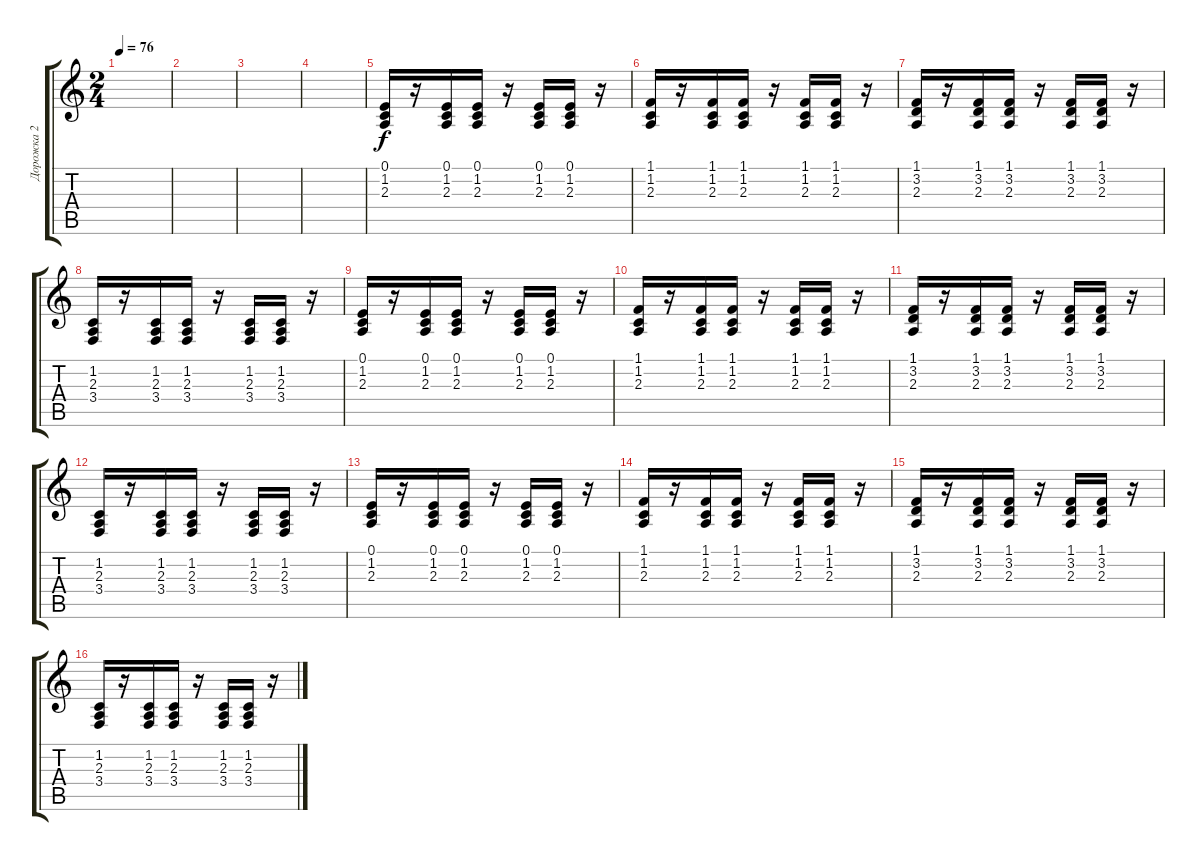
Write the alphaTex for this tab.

\track ("Дорожка 2" "Дорожка 2") {instrument churchorgan}
\staff {score tabs}
\tuning (E4 B3 G3 D3 A2 E2) {hide}
\ts (2 4)
\tempo 76
\clef g2
\ks c
|
|
|
|
(0.1 1.2 2.3).16 r.16 (0.1 1.2 2.3).16 (0.1 1.2 2.3).16 r.16 (0.1 1.2 2.3).16 (0.1 1.2 2.3).16 r.16 |
(1.1 1.2 2.3).16 r.16 (1.1 1.2 2.3).16 (1.1 1.2 2.3).16 r.16 (1.1 1.2 2.3).16 (1.1 1.2 2.3).16 r.16 |
(1.1 3.2 2.3).16 r.16 (1.1 3.2 2.3).16 (1.1 3.2 2.3).16 r.16 (1.1 3.2 2.3).16 (1.1 3.2 2.3).16 r.16 |
(1.2 2.3 3.4).16 r.16 (1.2 2.3 3.4).16 (1.2 2.3 3.4).16 r.16 (1.2 2.3 3.4).16 (1.2 2.3 3.4).16 r.16 |
(0.1 1.2 2.3).16 r.16 (0.1 1.2 2.3).16 (0.1 1.2 2.3).16 r.16 (0.1 1.2 2.3).16 (0.1 1.2 2.3).16 r.16 |
(1.1 1.2 2.3).16 r.16 (1.1 1.2 2.3).16 (1.1 1.2 2.3).16 r.16 (1.1 1.2 2.3).16 (1.1 1.2 2.3).16 r.16 |
(1.1 3.2 2.3).16 r.16 (1.1 3.2 2.3).16 (1.1 3.2 2.3).16 r.16 (1.1 3.2 2.3).16 (1.1 3.2 2.3).16 r.16 |
(1.2 2.3 3.4).16 r.16 (1.2 2.3 3.4).16 (1.2 2.3 3.4).16 r.16 (1.2 2.3 3.4).16 (1.2 2.3 3.4).16 r.16 |
(0.1 1.2 2.3).16 r.16 (0.1 1.2 2.3).16 (0.1 1.2 2.3).16 r.16 (0.1 1.2 2.3).16 (0.1 1.2 2.3).16 r.16 |
(1.1 1.2 2.3).16 r.16 (1.1 1.2 2.3).16 (1.1 1.2 2.3).16 r.16 (1.1 1.2 2.3).16 (1.1 1.2 2.3).16 r.16 |
(1.1 3.2 2.3).16 r.16 (1.1 3.2 2.3).16 (1.1 3.2 2.3).16 r.16 (1.1 3.2 2.3).16 (1.1 3.2 2.3).16 r.16 |
(1.2 2.3 3.4).16 r.16 (1.2 2.3 3.4).16 (1.2 2.3 3.4).16 r.16 (1.2 2.3 3.4).16 (1.2 2.3 3.4).16 r.16
